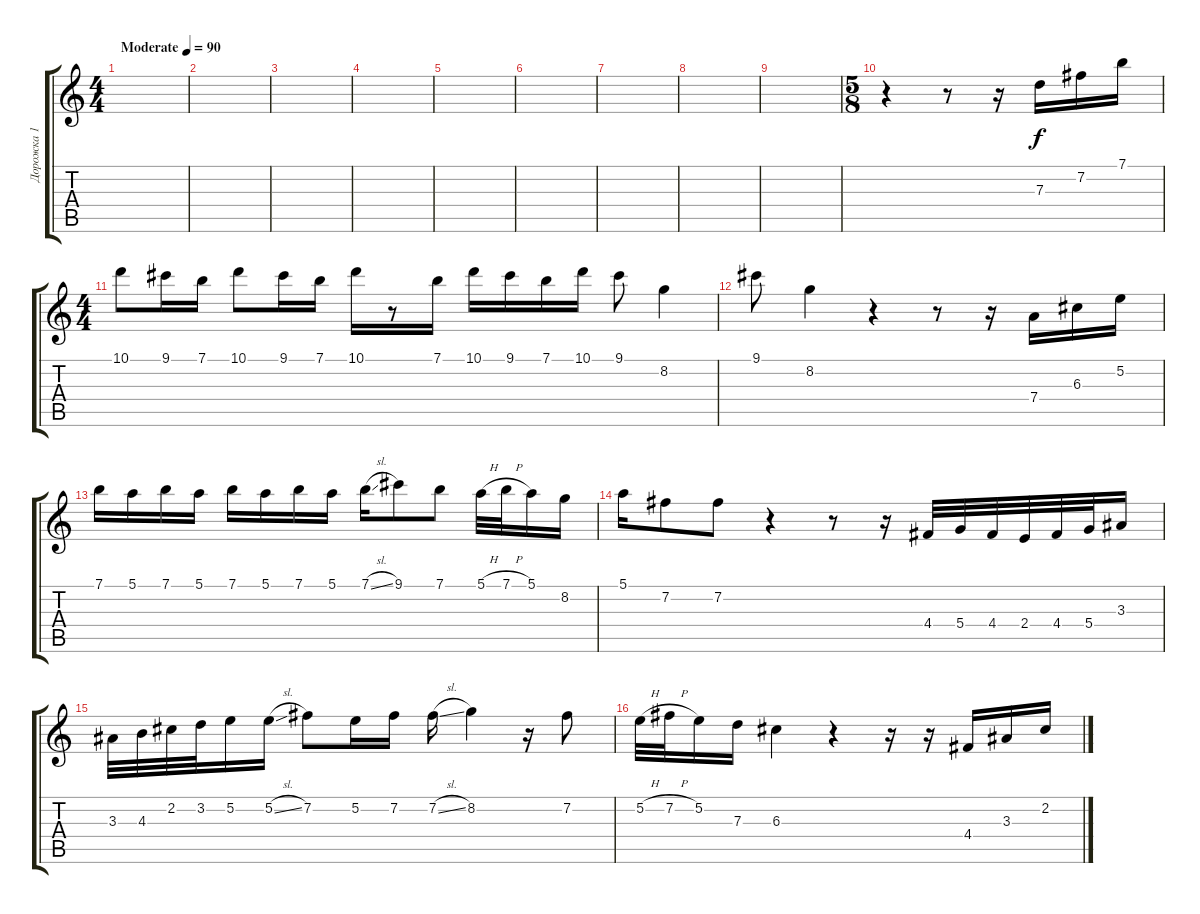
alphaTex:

\track ("Дорожка 1" "Дорожка 1") {instrument acousticguitarsteel}
\staff {score tabs}
\tuning (E4 B3 G3 D3 A2 E2) {hide}
\ts (4 4)
\tempo (90 "Moderate")
\clef g2
\ks c
|
|
|
|
|
|
|
|
|
\ts (5 8)
r.4 r.8 r.16 7.3.16 7.2.16 7.1.16 |
\ts (4 4)
10.1.8 9.1.16 7.1.16 10.1.8 9.1.16 7.1.16 10.1.16 r.8 7.1.16 10.1.16 9.1.16 7.1.16 10.1.16 9.1.8 8.2.4 |
9.1.8 8.2.4 r.4 r.8 r.16 7.4.16 6.3.16 5.2.16 |
7.1.16 5.1.16 7.1.16 5.1.16 7.1.16 5.1.16 7.1.16 5.1.16 7.1{sl}.16 9.1.8 7.1.8 5.1{h}.32 7.1{h}.32 5.1.16 8.2.16 |
5.1.16 7.2.8 7.2.8 r.4 r.8 r.16 4.4.32 5.4.32 4.4.32 2.4.32 4.4.32 5.4.32 3.3.16 |
3.3.32 4.3.32 2.2.32 3.2.32 5.2.16 5.2{sl}.16 7.2.8 5.2.16 7.2.16 7.2{sl}.16 8.2.4 r.16 7.2.8 |
5.2{h}.32 7.2{h}.32 5.2.16 7.3.16 6.3.4 r.4 r.16 r.16 4.4.16 3.3.16 2.2.16
